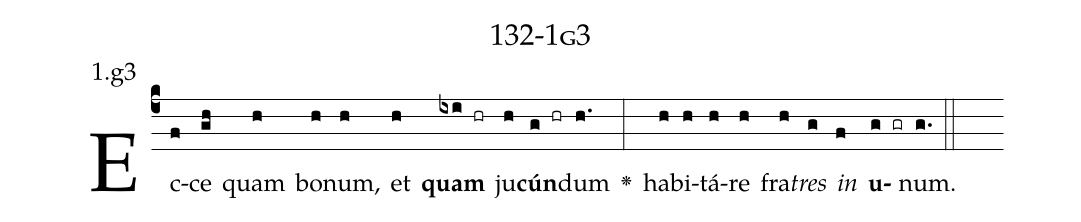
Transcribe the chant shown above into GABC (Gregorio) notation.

name: 132-1g3;
annotation: 1.g3;
%%
(c4)Ec(f)ce(gh) quam(h) bo(h)num,(h) et(h) <b>quam</b>(ixi hr) ju(h)<b>cún</b>(g hr)dum(h.) <v>\greheightstar</v>(:) ha(h)bi(h)tá(h)re(h) fra(h)<i>tres</i>(g) <i>in</i>(f) <b>u</b>(g gr)num.(g.) (::)


%E(h) u(h) o(g) u(f) a(g) e.(g.) (::)
